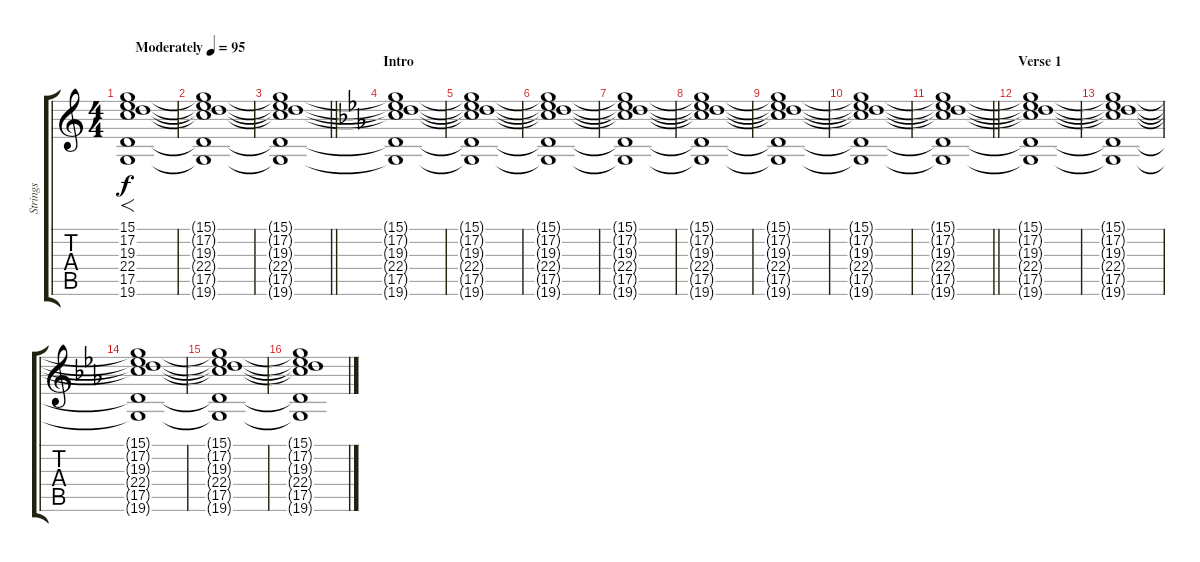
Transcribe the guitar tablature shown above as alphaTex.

\track ("Strings" "Strings") {instrument synthstrings1}
\staff {score tabs}
\tuning (E4 B3 G3 D3 A2 C2) {hide}
\ts (4 4)
\tempo (95 "Moderately")
\clef g2
\ks c
(15.1 17.2 19.3 22.4 17.5 19.6).1{f dy f instrument synthstrings1} |
(15.1{t} 17.2{t} 19.3{t} 22.4{t} 17.5{t} 19.6{t}).1 |
\barLineRight lightlight
(15.1{t} 17.2{t} 19.3{t} 22.4{t} 17.5{t} 19.6{t}).1 |
\section ("" "Intro")
\ks cminor
(15.1{t} 17.2{t} 19.3{t} 22.4{t} 17.5{t} 19.6{t}).1{volume 5} |
(15.1{t} 17.2{t} 19.3{t} 22.4{t} 17.5{t} 19.6{t}).1 |
(15.1{t} 17.2{t} 19.3{t} 22.4{t} 17.5{t} 19.6{t}).1 |
(15.1{t} 17.2{t} 19.3{t} 22.4{t} 17.5{t} 19.6{t}).1 |
(15.1{t} 17.2{t} 19.3{t} 22.4{t} 17.5{t} 19.6{t}).1 |
(15.1{t} 17.2{t} 19.3{t} 22.4{t} 17.5{t} 19.6{t}).1 |
(15.1{t} 17.2{t} 19.3{t} 22.4{t} 17.5{t} 19.6{t}).1 |
\barLineRight lightlight
(15.1{t} 17.2{t} 19.3{t} 22.4{t} 17.5{t} 19.6{t}).1 |
\section ("" "Verse 1")
(15.1{t} 17.2{t} 19.3{t} 22.4{t} 17.5{t} 19.6{t}).1 |
(15.1{t} 17.2{t} 19.3{t} 22.4{t} 17.5{t} 19.6{t}).1 |
(15.1{t} 17.2{t} 19.3{t} 22.4{t} 17.5{t} 19.6{t}).1 |
(15.1{t} 17.2{t} 19.3{t} 22.4{t} 17.5{t} 19.6{t}).1 |
(15.1{t} 17.2{t} 19.3{t} 22.4{t} 17.5{t} 19.6{t}).1
